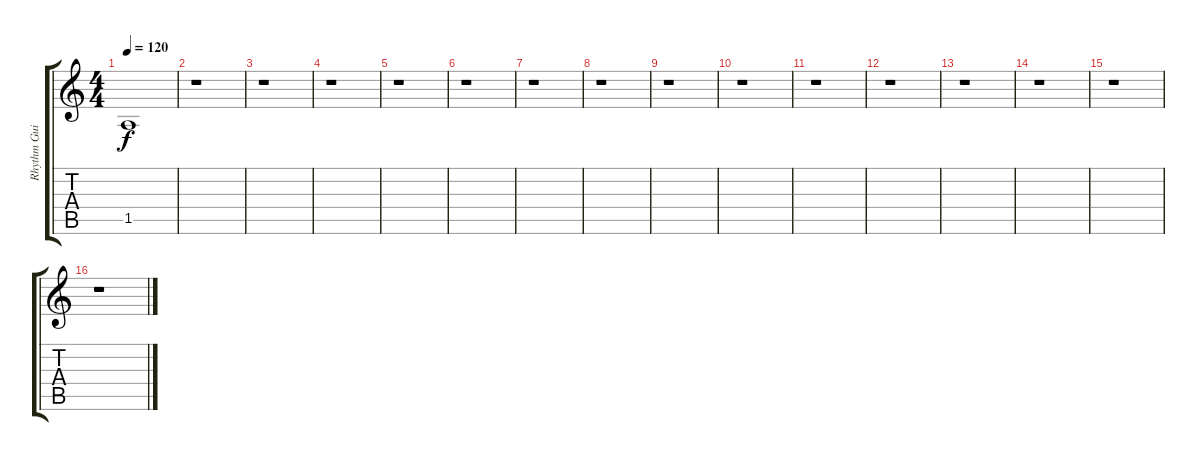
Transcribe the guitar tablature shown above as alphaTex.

\track ("Rhythm Guitar (electric)" "Rhythm Gui") {instrument distortionguitar}
\staff {score tabs}
\tuning (Eb4 Bb3 Gb3 Db3 Ab2 Eb2) {hide}
\ts (4 4)
\tempo 120
\clef g2
\ks c
1.5{t}.1{dy f} |
r.1 |
r.1 |
r.1 |
r.1 |
r.1 |
r.1 |
r.1 |
r.1 |
r.1 |
r.1 |
r.1 |
r.1 |
r.1 |
r.1 |
r.1
